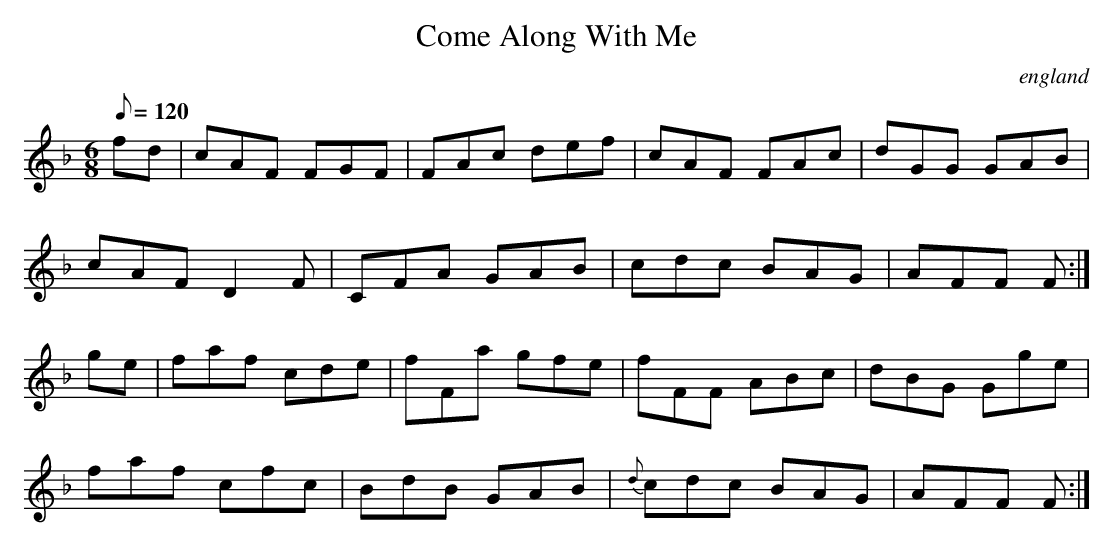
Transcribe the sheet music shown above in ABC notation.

X:1
T:Come Along With Me
O:england
M:6/8
L:1/8
Q:120
K:F
fd|cAF FGF|FAc def|cAF FAc|dGG GAB|
cAF D2F|CFA GAB|cdc BAG|AFF F:|
ge|faf cde|fFa gfe|fFF ABc|dBG Gge|
faf cfc|BdB GAB|{d}cdc BAG|AFF F:|
